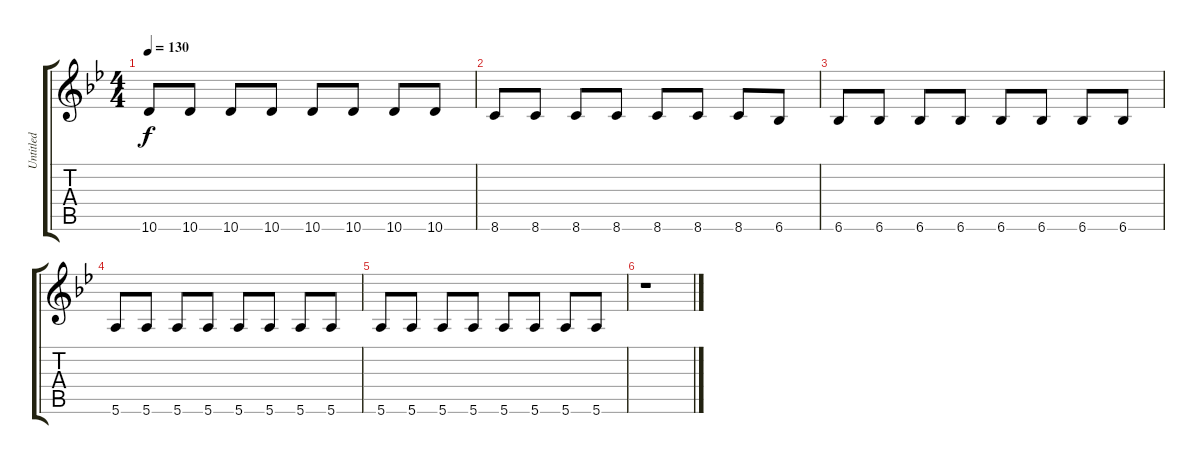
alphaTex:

\track ("Untitled" "Untitled") {instrument electricguitarjazz}
\staff {score tabs}
\tuning (E4 B3 G3 D3 A2 E2) {hide}
\ts (4 4)
\tempo 130
\clef g2
\ks bb
10.6.8{dy f} 10.6.8 10.6.8 10.6.8 10.6.8 10.6.8 10.6.8 10.6.8 |
8.6.8 8.6.8 8.6.8 8.6.8 8.6.8 8.6.8 8.6.8 6.6.8 |
6.6.8 6.6.8 6.6.8 6.6.8 6.6.8 6.6.8 6.6.8 6.6.8 |
5.6.8 5.6.8 5.6.8 5.6.8 5.6.8 5.6.8 5.6.8 5.6.8 |
5.6.8 5.6.8 5.6.8 5.6.8 5.6.8 5.6.8 5.6.8 5.6.8 |
r.1
